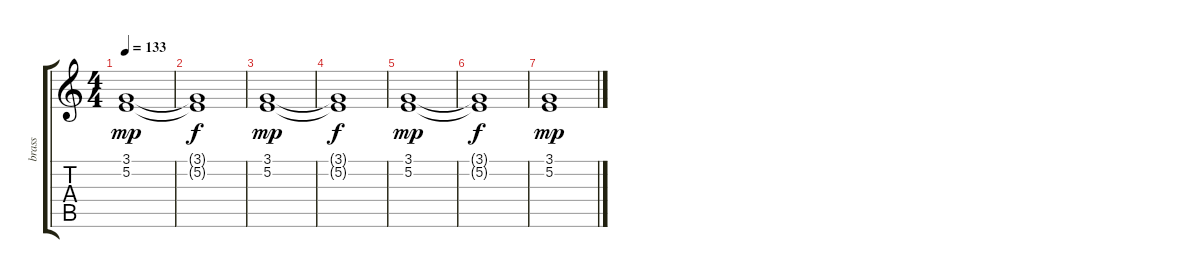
\track ("brass" "brass") {instrument trumpet}
\staff {score tabs}
\tuning (E4 B3 G3 D3 A2 E2) {hide}
\ts (4 4)
\tempo 133
\clef g2
\ks c
(3.1 5.2).1{dy mp} |
(3.1{t} 5.2{t}).1{dy f} |
(3.1 5.2).1{dy mp volume 5} |
(3.1{t} 5.2{t}).1{dy f} |
(3.1 5.2).1{dy mp volume 3} |
(3.1{t} 5.2{t}).1{dy f} |
(3.1 5.2).1{dy mp volume 0}
